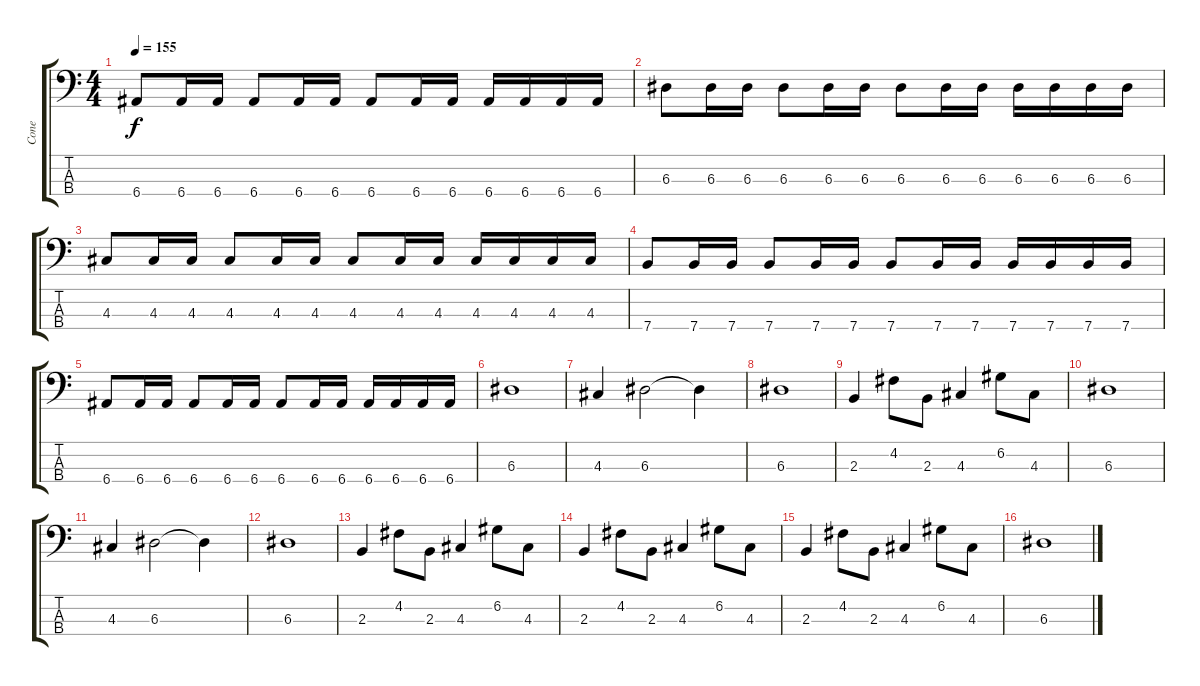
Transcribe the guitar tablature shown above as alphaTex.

\track ("Cone" "Cone") {instrument electricbasspick}
\staff {score tabs}
\tuning (G2 D2 A1 E1) {hide}
\ts (4 4)
\tempo 155
\clef f4
\ks c
6.4.8{dy f} 6.4.16 6.4.16 6.4.8 6.4.16 6.4.16 6.4.8 6.4.16 6.4.16 6.4.16 6.4.16 6.4.16 6.4.16 |
6.3.8 6.3.16 6.3.16 6.3.8 6.3.16 6.3.16 6.3.8 6.3.16 6.3.16 6.3.16 6.3.16 6.3.16 6.3.16 |
4.3.8 4.3.16 4.3.16 4.3.8 4.3.16 4.3.16 4.3.8 4.3.16 4.3.16 4.3.16 4.3.16 4.3.16 4.3.16 |
7.4.8 7.4.16 7.4.16 7.4.8 7.4.16 7.4.16 7.4.8 7.4.16 7.4.16 7.4.16 7.4.16 7.4.16 7.4.16 |
6.4.8 6.4.16 6.4.16 6.4.8 6.4.16 6.4.16 6.4.8 6.4.16 6.4.16 6.4.16 6.4.16 6.4.16 6.4.16 |
6.3.1 |
4.3.4 6.3.2 6.3{t}.4 |
6.3.1 |
2.3.4 4.2.8 2.3.8 4.3.4 6.2.8 4.3.8 |
6.3.1 |
4.3.4 6.3.2 6.3{t}.4 |
6.3.1 |
2.3.4 4.2.8 2.3.8 4.3.4 6.2.8 4.3.8 |
2.3.4 4.2.8 2.3.8 4.3.4 6.2.8 4.3.8 |
2.3.4 4.2.8 2.3.8 4.3.4 6.2.8 4.3.8 |
6.3.1
